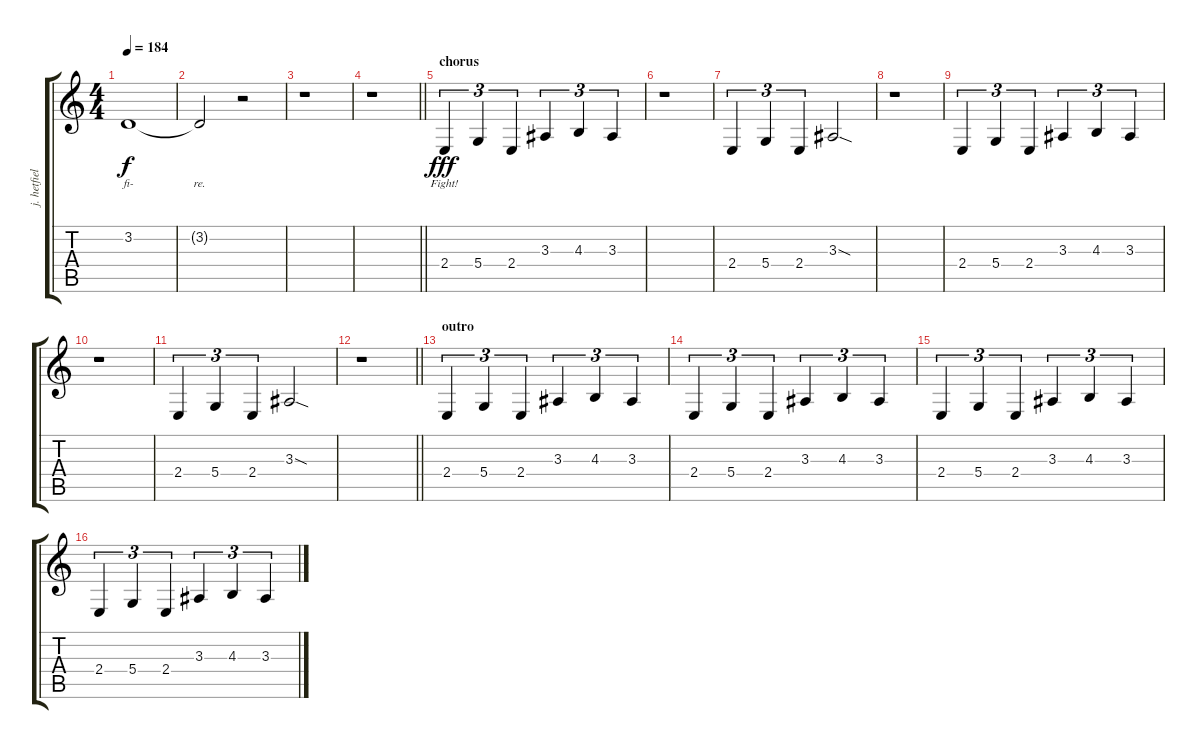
\track ("j. hetfield - lead vocals" "j. hetfiel") {instrument viola}
\staff {score tabs}
\tuning (E4 B3 G3 D3 A2 E2) {hide}
\ts (4 4)
\tempo 184
\clef g2
\ks c
3.2{t}.1{lyrics (0 "fi-") lyrics (1 "") lyrics (2 "") lyrics (3 "") lyrics (4 "") dy f} |
3.2{t}.2{lyrics (0 "re.") lyrics (1 "") lyrics (2 "") lyrics (3 "") lyrics (4 "")} r.2 |
r.1 |
\barLineRight lightlight
r.1 |
\section ("" "chorus")
2.4.4{tu (3 2) lyrics (0 "Fight!") lyrics (1 "") lyrics (2 "") lyrics (3 "") lyrics (4 "") dy fff} 5.4.4{tu (3 2)} 2.4.4{tu (3 2)} 3.3.4{tu (3 2)} 4.3.4{tu (3 2)} 3.3.4{tu (3 2)} |
r.1 |
2.4.4{tu (3 2)} 5.4.4{tu (3 2)} 2.4.4{tu (3 2)} 3.3{sod}.2 |
r.1 |
2.4.4{tu (3 2)} 5.4.4{tu (3 2)} 2.4.4{tu (3 2)} 3.3.4{tu (3 2)} 4.3.4{tu (3 2)} 3.3.4{tu (3 2)} |
r.1 |
2.4.4{tu (3 2)} 5.4.4{tu (3 2)} 2.4.4{tu (3 2)} 3.3{sod}.2 |
\barLineRight lightlight
r.1 |
\section ("" "outro")
2.4.4{tu (3 2)} 5.4.4{tu (3 2)} 2.4.4{tu (3 2)} 3.3.4{tu (3 2)} 4.3.4{tu (3 2)} 3.3.4{tu (3 2)} |
2.4.4{tu (3 2)} 5.4.4{tu (3 2)} 2.4.4{tu (3 2)} 3.3.4{tu (3 2)} 4.3.4{tu (3 2)} 3.3.4{tu (3 2)} |
2.4.4{tu (3 2)} 5.4.4{tu (3 2)} 2.4.4{tu (3 2)} 3.3.4{tu (3 2)} 4.3.4{tu (3 2)} 3.3.4{tu (3 2)} |
2.4.4{tu (3 2)} 5.4.4{tu (3 2)} 2.4.4{tu (3 2)} 3.3.4{tu (3 2)} 4.3.4{tu (3 2)} 3.3.4{tu (3 2)}
